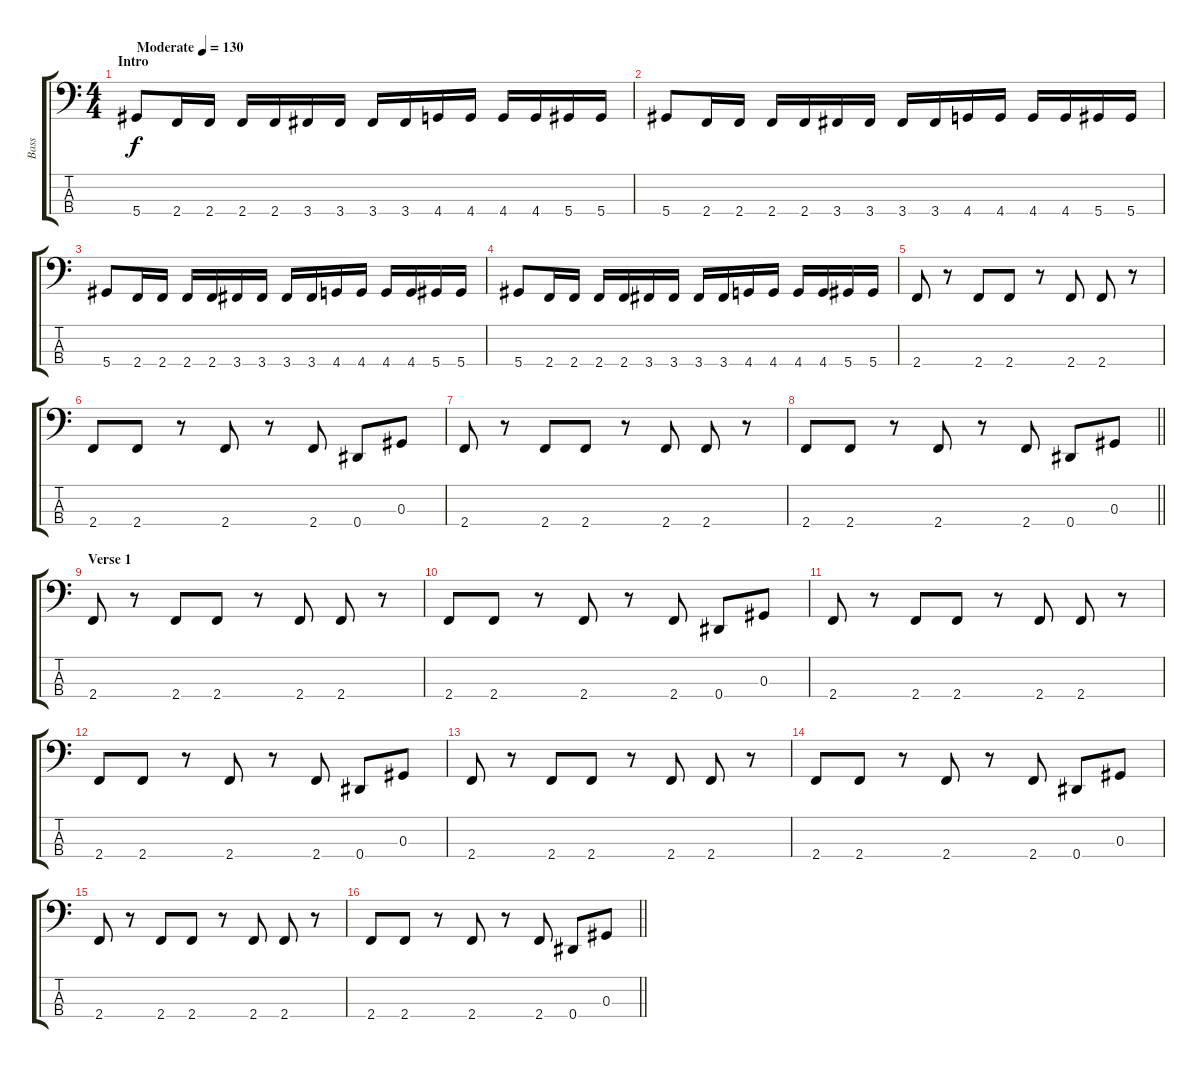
\track ("Bass" "Bass") {instrument electricbassfinger}
\staff {score tabs}
\tuning (Gb2 Db2 Ab1 Eb1) {hide}
\ts (4 4)
\section ("" "Intro")
\tempo (130 "Moderate")
\clef f4
\ks c
5.4.8{dy f instrument electricbassfinger} 2.4.16 2.4.16 2.4.16 2.4.16 3.4.16 3.4.16 3.4.16 3.4.16 4.4.16 4.4.16 4.4.16 4.4.16 5.4.16 5.4.16 |
5.4.8 2.4.16 2.4.16 2.4.16 2.4.16 3.4.16 3.4.16 3.4.16 3.4.16 4.4.16 4.4.16 4.4.16 4.4.16 5.4.16 5.4.16 |
5.4.8 2.4.16 2.4.16 2.4.16 2.4.16 3.4.16 3.4.16 3.4.16 3.4.16 4.4.16 4.4.16 4.4.16 4.4.16 5.4.16 5.4.16 |
5.4.8 2.4.16 2.4.16 2.4.16 2.4.16 3.4.16 3.4.16 3.4.16 3.4.16 4.4.16 4.4.16 4.4.16 4.4.16 5.4.16 5.4.16 |
2.4.8 r.8 2.4.8 2.4.8 r.8 2.4.8 2.4.8 r.8 |
2.4.8 2.4.8 r.8 2.4.8 r.8 2.4.8 0.4.8 0.3.8 |
2.4.8 r.8 2.4.8 2.4.8 r.8 2.4.8 2.4.8 r.8 |
\barLineRight lightlight
2.4.8 2.4.8 r.8 2.4.8 r.8 2.4.8 0.4.8 0.3.8 |
\section ("" "Verse 1")
2.4.8 r.8 2.4.8 2.4.8 r.8 2.4.8 2.4.8 r.8 |
2.4.8 2.4.8 r.8 2.4.8 r.8 2.4.8 0.4.8 0.3.8 |
2.4.8 r.8 2.4.8 2.4.8 r.8 2.4.8 2.4.8 r.8 |
2.4.8 2.4.8 r.8 2.4.8 r.8 2.4.8 0.4.8 0.3.8 |
2.4.8 r.8 2.4.8 2.4.8 r.8 2.4.8 2.4.8 r.8 |
2.4.8 2.4.8 r.8 2.4.8 r.8 2.4.8 0.4.8 0.3.8 |
2.4.8 r.8 2.4.8 2.4.8 r.8 2.4.8 2.4.8 r.8 |
\barLineRight lightlight
2.4.8 2.4.8 r.8 2.4.8 r.8 2.4.8 0.4.8 0.3.8
